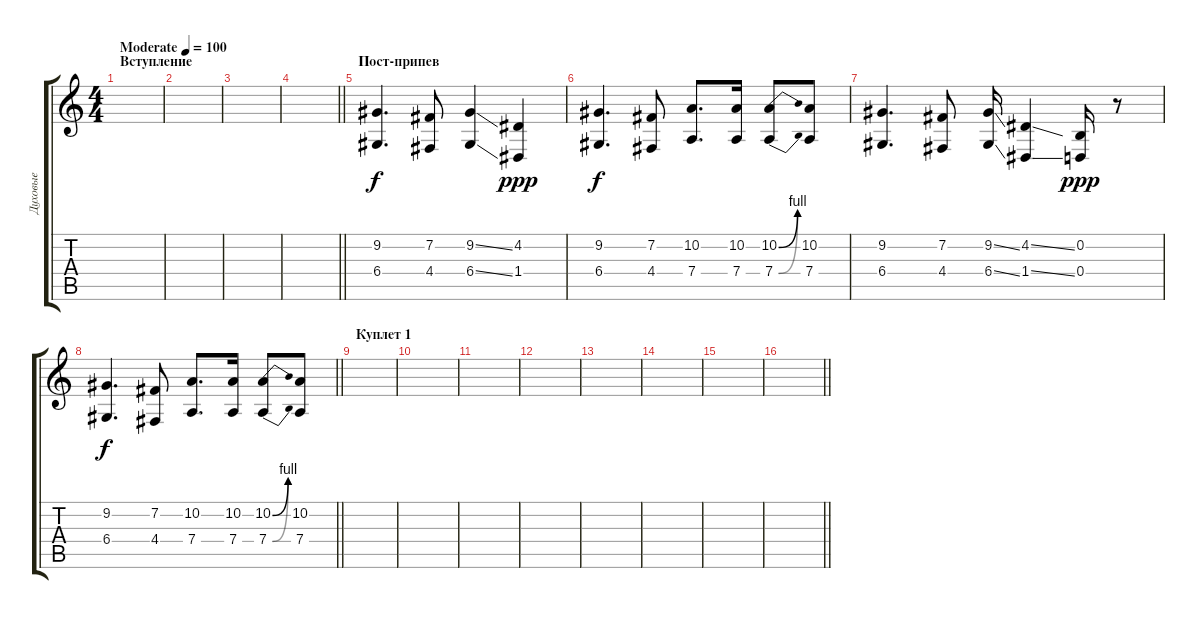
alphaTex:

\track ("Духовые" "Духовые") {instrument trumpet}
\staff {score tabs}
\tuning (E4 B3 G3 D3 A2 E2) {hide}
\ts (4 4)
\section ("" "Вступление")
\tempo (100 "Moderate")
\clef g2
\ks c
|
|
|
\barLineRight lightlight
|
\section ("" "Пост-припев")
(9.2 6.4).4{d} (7.2 4.4).8 (9.2{ss} 6.4{ss}).4 (4.2 1.4).4{dy ppp} |
(9.2 6.4).4{d dy f} (7.2 4.4).8 (10.2 7.4).8{d} (10.2 7.4).16 (10.2{be (bend 0 0 60 4)} 7.4{be (bend 0 0 60 4)}).8 (10.2 7.4).8 |
(9.2 6.4).4{d} (7.2 4.4).8 (9.2{ss} 6.4{ss}).16 (4.2{ss} 1.4{ss}).4 (0.2 0.4).16{dy ppp} r.8 |
\barLineRight lightlight
(9.2 6.4).4{d dy f} (7.2 4.4).8 (10.2 7.4).8{d} (10.2 7.4).16 (10.2{be (bend 0 0 60 4)} 7.4{be (bend 0 0 60 4)}).8 (10.2 7.4).8 |
\section ("" "Куплет 1")
|
|
|
|
|
|
|
\barLineRight lightlight
